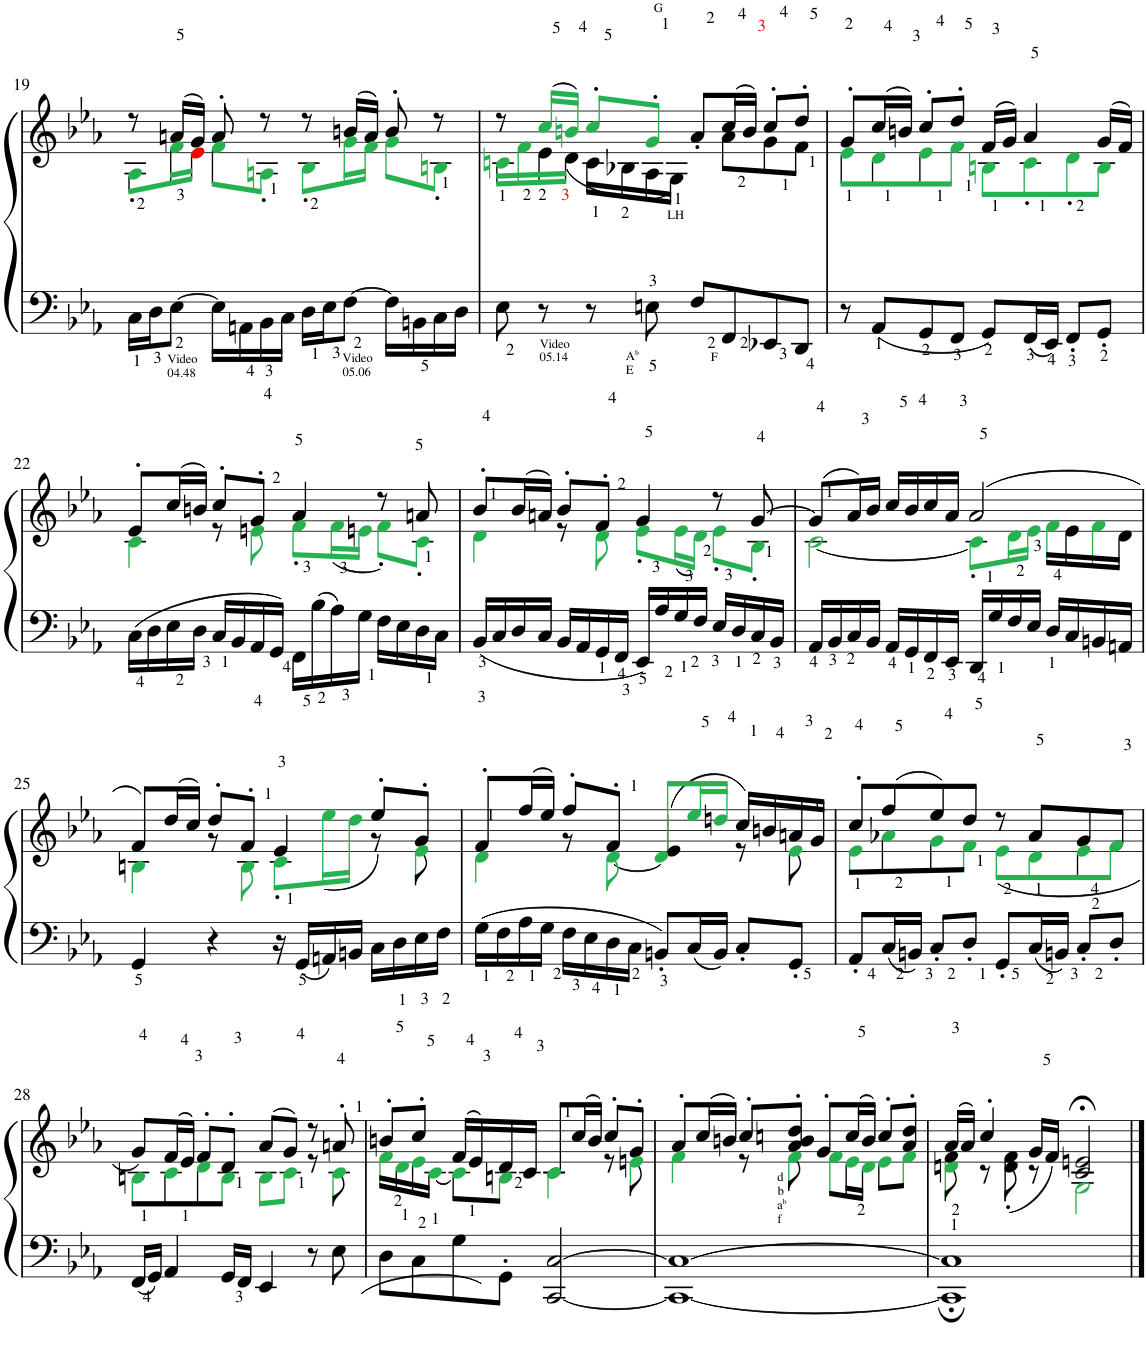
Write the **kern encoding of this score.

**kern	**kern
*part1	*part1
*staff2	*staff1
*I"Piano	*
*I'Pno.	*
!!LO:PB:g=z
*clefF4	*clefG2
*k[b-e-a-]	*k[b-e-a-]
*M4/4	*M4/4
*met(c)	*met(c)
=19	=19
*	*^
16C\LL	8r	8A-'i\L
16D\J	.	.
!LO:TX:b:t=Video	!	!
!LO:TX:b:t=04.48	!	!
[8E-\J	(16an/LL	16fi\L
.	16g/JJ)	16e-j\JJ
16E-\LL]	8a'/	8fi\L
16AAn\	.	.
16BB-\	8r	8An'i\J
16C\JJ	.	.
16D\LL	8r	8B-'Z\L
16E-\J	.	.
!LO:TX:b:t=Video	!	!
!LO:TX:b:t=05.06	!	!
[8F\J	(16bn/LL	16gZ\L
.	16a/JJ)	16fZ\JJ
16F\LL]	8b'/	8gi\L
16BBn\	.	.
16C\	8r	8Bn'i\J
16D\JJ	.	.
=20	=20	=20
8E-\	8r	16cni\LL
.	.	16fi\
!LO:TX:b:t=Video	!	!
!LO:TX:b:t=05.14	!	!
8r	(16cci/LL	16e-\
.	16bni/JJ)	(16d\JJ
8r	8cc'i/L	16c<\LL
.	.	16B-X<\
!	!LO:TX:a:t=G	!
!LO:TX:b:t=A	!	!
!LO:TX:b:t=b	!	!
!LO:TX:b:t=E	!	!
8En<\	8g'i/J	16A-<\
!	!	!LO:TX:b:t=LH
.	.	16G\JJ)
8F/L	8a-'/L	8ryy
!LO:TX:b:t=F	!	!
8FF/	(16cc/L	8a-\L
.	16b/JJ)	.
8EE-X/	8cc'/L	8g\
8DD/J	8dd'/J	8f\J
=21	=21	=21
8r	8g'/L	8e-i\L
8AA-/L	(16cc/L	8di\
.	16bn/JJ)	.
8GG/	8cc'/L	8e-i\
8FF/J	8dd'/J	8fi\J
8GG/L	(16f/LL	8BnZ\L
.	16g/JJ)	.
16FF/L	4a-/	8c'Z\
16EE-/JJ	.	.
8FF'/L	.	8d'i\
8GG'/J	(16g/LL	8BZ\J
.	16f/JJ)	.
!!LO:LB:g=z	!!
=22	=22	=22
16C\LL	8e-'/L	4cV\
16D\	.	.
16E-\	(16cc/L	.
16D\JJ	16bn/JJ)	.
16C/LL	8cc'/L	8r
16BB-/	.	.
16AA-/	8g'/J	8eni\
16GG/JJ	.	.
16FF\LL	4a-/	8f'Z\L
16B-\	.	.
16A-\	.	(16fZ\L
16G\JJ	.	16enV\JJ
16F\LL	8r	8f'i\L)
16E-\	.	.
16D\	8an/	8c'Z\J
16C\JJ	.	.
=23	=23	=23
16BB-/LL	8b-'/L	4dV\
16C/	.	.
16D/	(16b-/L	.
16C/JJ	16an/JJ)	.
16BB-/LL	8b-'/L	8r
16AA-/	.	.
16GG/	8f'/J	8di\
16FF/JJ	.	.
16EE-/LL	4g/	8e-'Z\L
16A-</	.	.
16G</	.	(16e-Z\L
16F/JJ	.	16dV\JJ)
16E-/LL	8r	8e-'i\L
16D/	.	.
16C/	[8g/	8B-'Z\J
16BB-/JJ	.	.
=24	=24	=24
16AA-/LL	(8g/L]	[2cV\
16BB-/	.	.
16C/	16a-/L)	.
16BB-/JJ	16b-/JJ	.
16AA-/LL	16cc/LL	.
16GG/	16b-/	.
16FF/	16cc/	.
16EE-/JJ	16a-/JJ	.
16DD/LL	(2a-/	8c'Z\L]
16G</	.	.
16F/	.	16dZ\L
16E-/JJ	.	16e-V\JJ
16D/LL	.	16fi\LL
16C/	.	16e-\
16BBn/	.	16fZ\
16AAn/JJ	.	16d\JJ
!!LO:LB:g=z	!!
=25	=25	=25
4GG/	8f/L)	4BnV\
.	(16dd/L	.
.	16cc/JJ)	.
4r	8dd'/L	8r
.	8f'/J	8Bi\
16r	4e-/	8c'Z\L
16GG/LL	.	.
16AAn/)	.	(16ee-Z\L
16BBn/JJ	.	16ddV\JJ
16C\LL	(8ee-'/L	8r
16D<\	.	.
16E-<\	8g'/J	8e-Z\
16F<\JJ	.	.
=26	=26	=26
*	*	*^
16G\LL	8f'/L	4dV\	2..ryy
16F\	.	.	.
16A-\	(16ff/L	.	.
16G\JJ	16ee-/JJ)	.	.
16F\LL	8ff'/L	8r	.
16E-\	.	.	.
16D\	8f'/J	[8di\	.
16C\JJ	.	.	.
8BBn'/L	(4e-/	8dZ/L]	.
16C/L	.	16ee-Z/L	.
16BB/JJ	.	16ddnV/JJ	.
8C'/L	16cc/LL)	8r	.
.	16bn/	.	.
8GG'/J	16an/	8ryy	8e-Z\
.	16g/JJ	.	.
*	*	*v	*v
=27	=27	=27
8AA-'/L	8cc'/L	8e-N\L
16C/L	(8ff/	8a-XN\
16BBn/JJ	.	.
8C'/L	8ee-/)	8gN\
8D'/J	8dd/J	8fi\J
8GG'/L	8r	(8e-Z\L
16C/L	8a-/L	8dZ\
16BBn/JJ	.	.
8C'/L	8g/	8e-i\
8D'/J	8f/J	8fZ\J
!!LO:LB:g=z	!!
=28	=28	=28
16FF/LL	8g/L)	8BnV\L
16GG/JJ	.	.
4AA-/	(16f/L	8ci\
.	16e-/JJ)	.
.	8f'/L	8di\
16GG/LL	8d'/J	8Bi\J
16FF/JJ	.	.
4EE-/	(8a-/L	8BZ\L
.	8g/J)	8cZ\J
8r	8r	8r
8E-\	8an'/	8cZ\
=29	=29	=29
8D\L	8bn'/L	16fV\LL
.	.	16d<i\
8C\	8cc'/J	16e-<i\
.	.	[16c<i\JJ
8G\	(16f/LL	8ci\L]
.	16e-/)	.
8GG'\J	16d/	8Bni\J
.	16c/JJ	.
[2CC/ [2C/	8c/L	4cZ\
.	(16cc/L	.
.	16b/JJ)	.
.	8cc'/L	8r
.	8g'/J	8enZ\
=30	=30	=30
1CC_ 1C_	8a-'/L	4fV\
.	(16cc/L	.
.	16bn/JJ)	.
.	8cc'/L	8r
!	!LO:TX:b:t=d	!
!	!LO:TX:b:t=b	!
!	!LO:TX:b:t=a	!
!	!LO:TX:b:t=b	!
!	!LO:TX:b:t=f	!
.	8a-/' 8bn/' 8dd/'J	8fi\
.	8g'/L	8fZ\L
.	(16cc/L	16e-i\L
.	16b/JJ)	16di\JJ
.	8cc'/L	8e-i\L
.	8a-/' 8dd/'J	8fZ\J
=31	=31	=31
1CC]; 1C];	(16a-/LL	8dnV\ 8f\
.	16a-/JJ)	.
.	4cc'/	8r
.	.	8d\' 8f\'
.	16g/LL	8r
.	(16f/JJ	.
.	2c/;< 2en/;<	2GZ\
*	*v	*v
==	==
*-	*-
